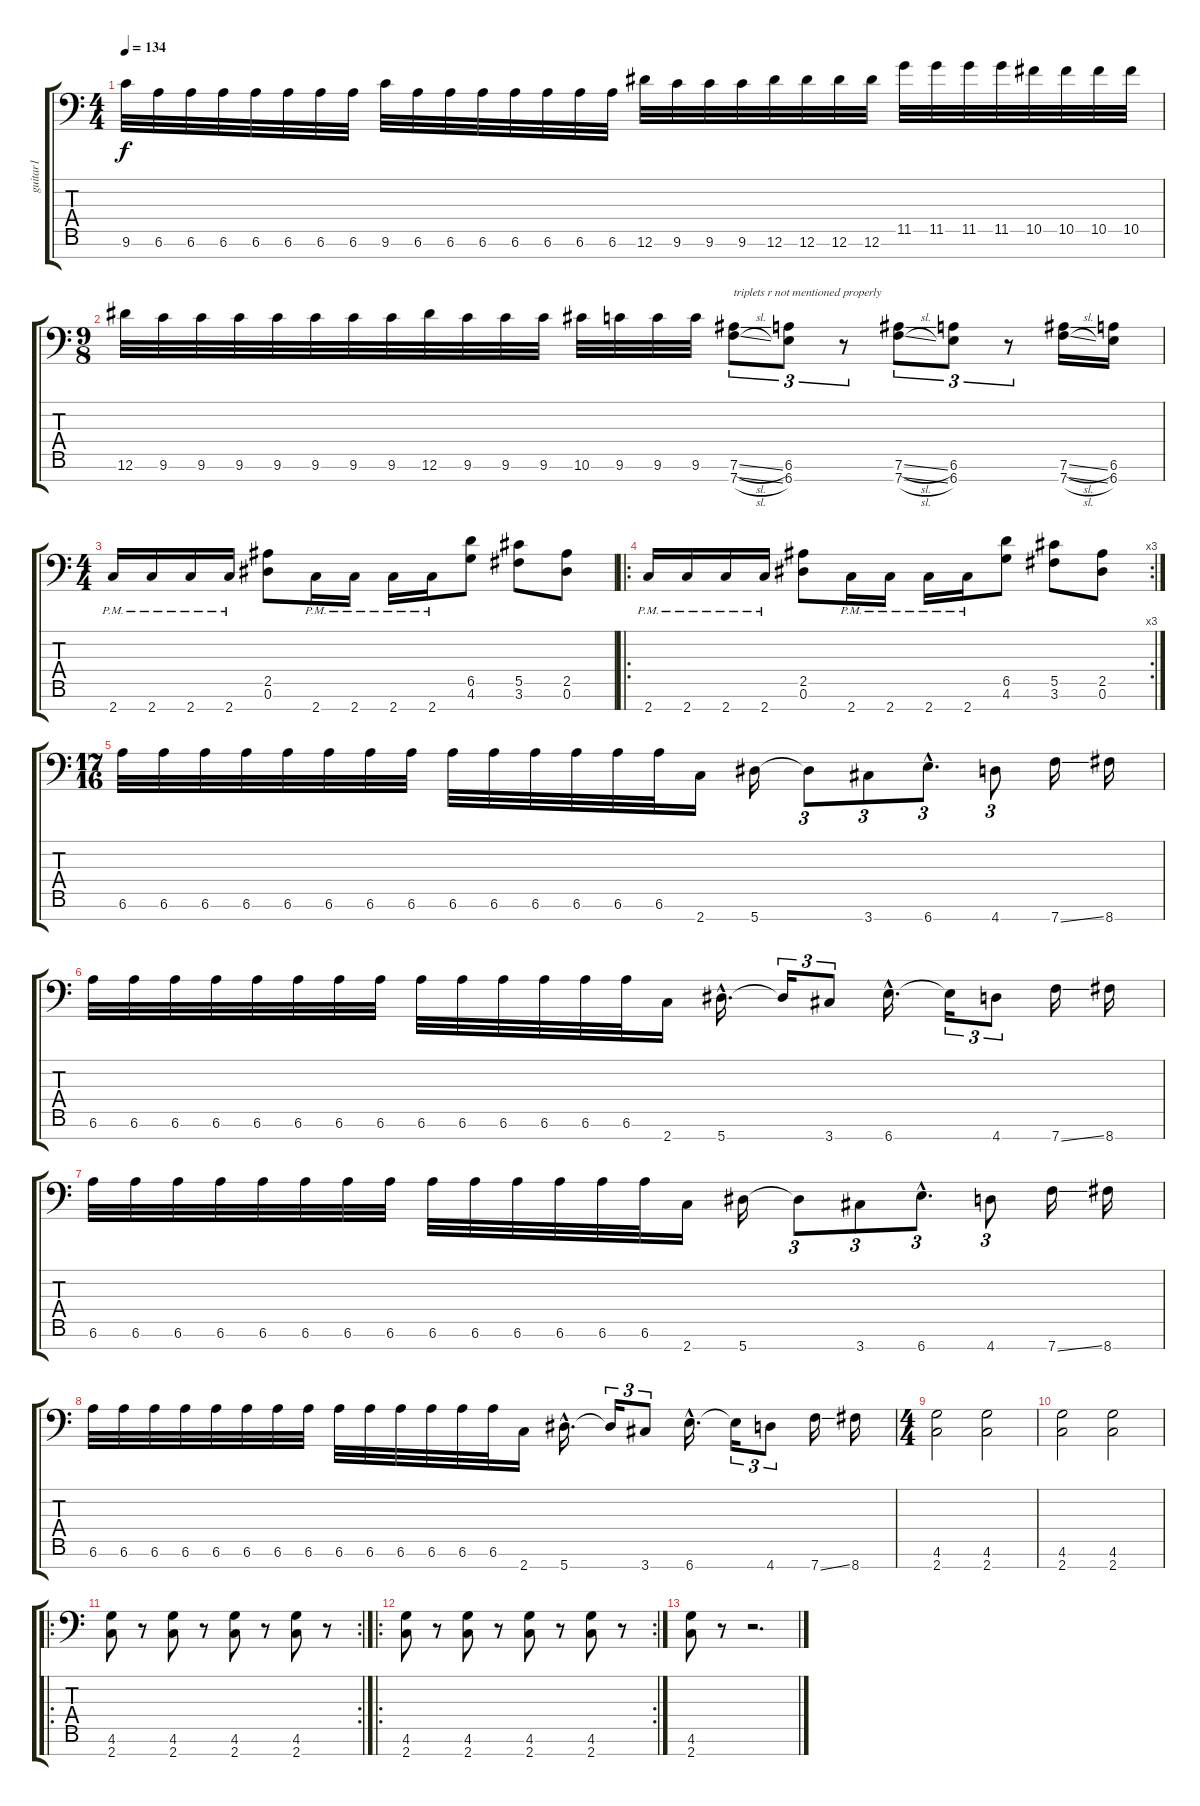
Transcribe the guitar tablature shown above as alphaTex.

\track ("guitar1" "guitar1") {instrument distortionguitar}
\staff {score tabs}
\tuning (Eb4 Bb3 Gb3 Db3 Ab2 Eb2 Bb1) {hide}
\ts (4 4)
\tempo 134
\clef f4
\ks c
9.6.32{dy f} 6.6.32 6.6.32 6.6.32 6.6.32 6.6.32 6.6.32 6.6.32 9.6.32 6.6.32 6.6.32 6.6.32 6.6.32 6.6.32 6.6.32 6.6.32 12.6.32 9.6.32 9.6.32 9.6.32 12.6.32 12.6.32 12.6.32 12.6.32 11.5.32 11.5.32 11.5.32 11.5.32 10.5.32 10.5.32 10.5.32 10.5.32 |
\ts (9 8)
12.6.32 9.6.32 9.6.32 9.6.32 9.6.32 9.6.32 9.6.32 9.6.32 12.6.32 9.6.32 9.6.32 9.6.32 10.6.32 9.6.32 9.6.32 9.6.32 (7.6{sl} 7.7{sl}).8{tu (3 2) txt "triplets r not mentioned properly"} (6.6 6.7).8{tu (3 2)} r.8{tu (3 2)} (7.6{sl} 7.7{sl}).8{tu (3 2)} (6.6 6.7).8{tu (3 2)} r.8{tu (3 2)} (7.6{sl} 7.7{sl}).16 (6.6 6.7).16 |
\ts (4 4)
2.7{pm}.16 2.7{pm}.16 2.7{pm}.16 2.7{pm}.16 (2.5 0.6).8 2.7{pm}.16 2.7{pm}.16 2.7{pm}.16 2.7{pm}.16 (6.5 4.6).8 (5.5 3.6).8 (2.5 0.6).8 |
\ro
\rc 3
2.7{pm}.16 2.7{pm}.16 2.7{pm}.16 2.7{pm}.16 (2.5 0.6).8 2.7{pm}.16 2.7{pm}.16 2.7{pm}.16 2.7{pm}.16 (6.5 4.6).8 (5.5 3.6).8 (2.5 0.6).8 |
\ts (17 16)
6.6.32 6.6.32 6.6.32 6.6.32 6.6.32 6.6.32 6.6.32 6.6.32 6.6.32 6.6.32 6.6.32 6.6.32 6.6.32 6.6.32 2.7.16 5.7.16 5.7{t}.8{tu (3 2)} 3.7.8{tu (3 2)} 6.7{hac}.8{d tu (3 2)} 4.7.8{tu (3 2)} 7.7{ss}.16 8.7.16 |
6.6.32 6.6.32 6.6.32 6.6.32 6.6.32 6.6.32 6.6.32 6.6.32 6.6.32 6.6.32 6.6.32 6.6.32 6.6.32 6.6.32 2.7.16 5.7{hac}.16{d} 5.7{t}.16{tu (3 2)} 3.7.8{tu (3 2)} 6.7{hac}.16{d} 6.7{t}.16{tu (3 2)} 4.7.8{tu (3 2)} 7.7{ss}.16 8.7.16 |
6.6.32 6.6.32 6.6.32 6.6.32 6.6.32 6.6.32 6.6.32 6.6.32 6.6.32 6.6.32 6.6.32 6.6.32 6.6.32 6.6.32 2.7.16 5.7.16 5.7{t}.8{tu (3 2)} 3.7.8{tu (3 2)} 6.7{hac}.8{d tu (3 2)} 4.7.8{tu (3 2)} 7.7{ss}.16 8.7.16 |
6.6.32 6.6.32 6.6.32 6.6.32 6.6.32 6.6.32 6.6.32 6.6.32 6.6.32 6.6.32 6.6.32 6.6.32 6.6.32 6.6.32 2.7.16 5.7{hac}.16{d} 5.7{t}.16{tu (3 2)} 3.7.8{tu (3 2)} 6.7{hac}.16{d} 6.7{t}.16{tu (3 2)} 4.7.8{tu (3 2)} 7.7{ss}.16 8.7.16 |
\ts (4 4)
(4.6 2.7).2 (4.6 2.7).2 |
(4.6 2.7).2 (4.6 2.7).2 |
\ro
\rc 2
(4.6 2.7).8 r.8 (4.6 2.7).8 r.8 (4.6 2.7).8 r.8 (4.6 2.7).8 r.8 |
\ro
\rc 2
(4.6 2.7).8 r.8 (4.6 2.7).8 r.8 (4.6 2.7).8 r.8 (4.6 2.7).8 r.8 |
(4.6 2.7).8 r.8 r.2{d}
